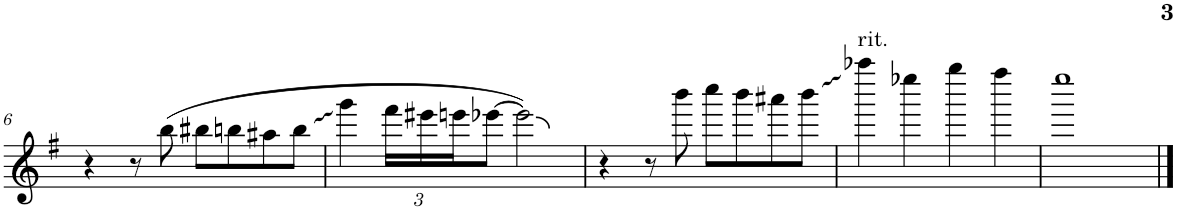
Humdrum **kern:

**kern
*part1
*staff1
*I"Trumpet
*I'Tpt.
!!LO:PB:g=z
*clefG2
*Trd1c2
*k[f#]
*M4/4
=6
4r
8r
(8bb\
8bb#X\L
8bbn\
8aa#X\
8bb\J
=7
4ggg\
*Xbrackettup
24fff#\LL
24eee#X\
24eeen\J
[8eee-X\J
2eee-\])
=8
4r
8r
8bbb\
8cccc\L
8bbb\
8aaa#X\
8bbb\J
=9
!LO:TX:a:t=rit.
4aaaa-X\
4eeee-X\
4gggg\
4ffff#\
=10
1eeee
==
*-
